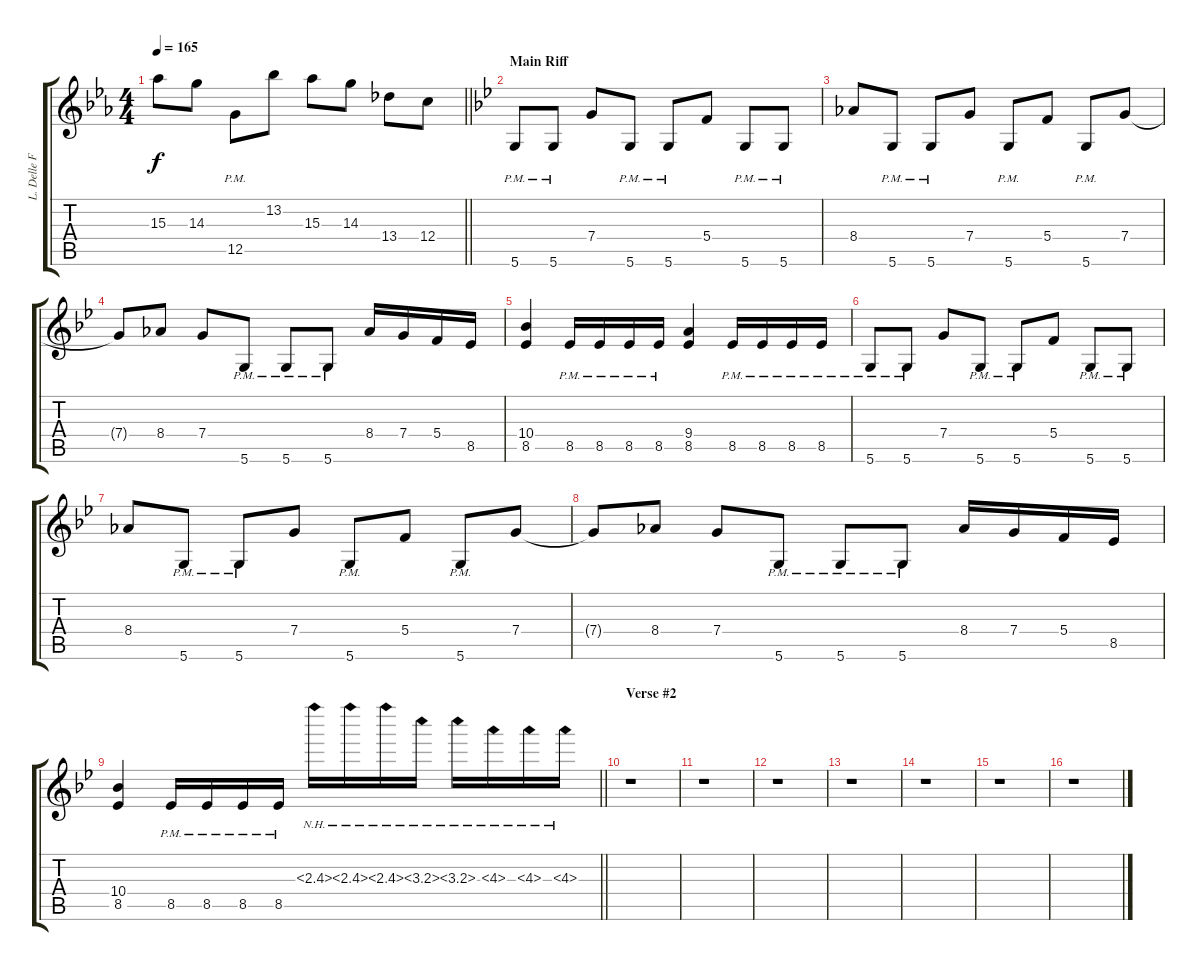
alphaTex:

\track ("L. Delle Fave (Dist. Guitar L)" "L. Delle F") {instrument overdrivenguitar}
\staff {score tabs}
\tuning (D4 A3 F3 C3 G2 D2) {hide}
\ts (4 4)
\tempo 165
\clef g2
\barLineRight lightlight
\ks cminor
15.3.8{dy f} 14.3.8 12.5{pm}.8 13.2.8 15.3.8 14.3.8 13.4.8 12.4.8 |
\section ("" "Main Riff")
\ks gminor
5.6{pm}.8 5.6{pm}.8 7.4.8 5.6{pm}.8 5.6{pm}.8 5.4.8 5.6{pm}.8 5.6{pm}.8 |
8.4.8 5.6{pm}.8 5.6{pm}.8 7.4.8 5.6{pm}.8 5.4.8 5.6{pm}.8 7.4.8 |
7.4{t}.8 8.4.8 7.4.8 5.6{pm}.8 5.6{pm}.8 5.6{pm}.8 8.4.16 7.4.16 5.4.16 8.5.16 |
(10.4 8.5).4 8.5{pm}.16 8.5{pm}.16 8.5{pm}.16 8.5{pm}.16 (9.4 8.5).4 8.5{pm}.16 8.5{pm}.16 8.5{pm}.16 8.5{pm}.16 |
5.6{pm}.8 5.6{pm}.8 7.4.8 5.6{pm}.8 5.6{pm}.8 5.4.8 5.6{pm}.8 5.6{pm}.8 |
8.4.8 5.6{pm}.8 5.6{pm}.8 7.4.8 5.6{pm}.8 5.4.8 5.6{pm}.8 7.4.8 |
7.4{t}.8 8.4.8 7.4.8 5.6{pm}.8 5.6{pm}.8 5.6{pm}.8 8.4.16 7.4.16 5.4.16 8.5.16 |
\barLineRight lightlight
(10.4 8.5).4 8.5{pm}.16 8.5{pm}.16 8.5{pm}.16 8.5{pm}.16 2.3{nh}.16 2.3{nh}.16 2.3{nh}.16 3.3{nh}.16 3.3{nh}.16 4.3{nh}.16 4.3{nh}.16 4.3{nh}.16 |
\section ("" "Verse #2")
r.1 |
r.1 |
r.1 |
r.1 |
r.1 |
r.1 |
r.1
